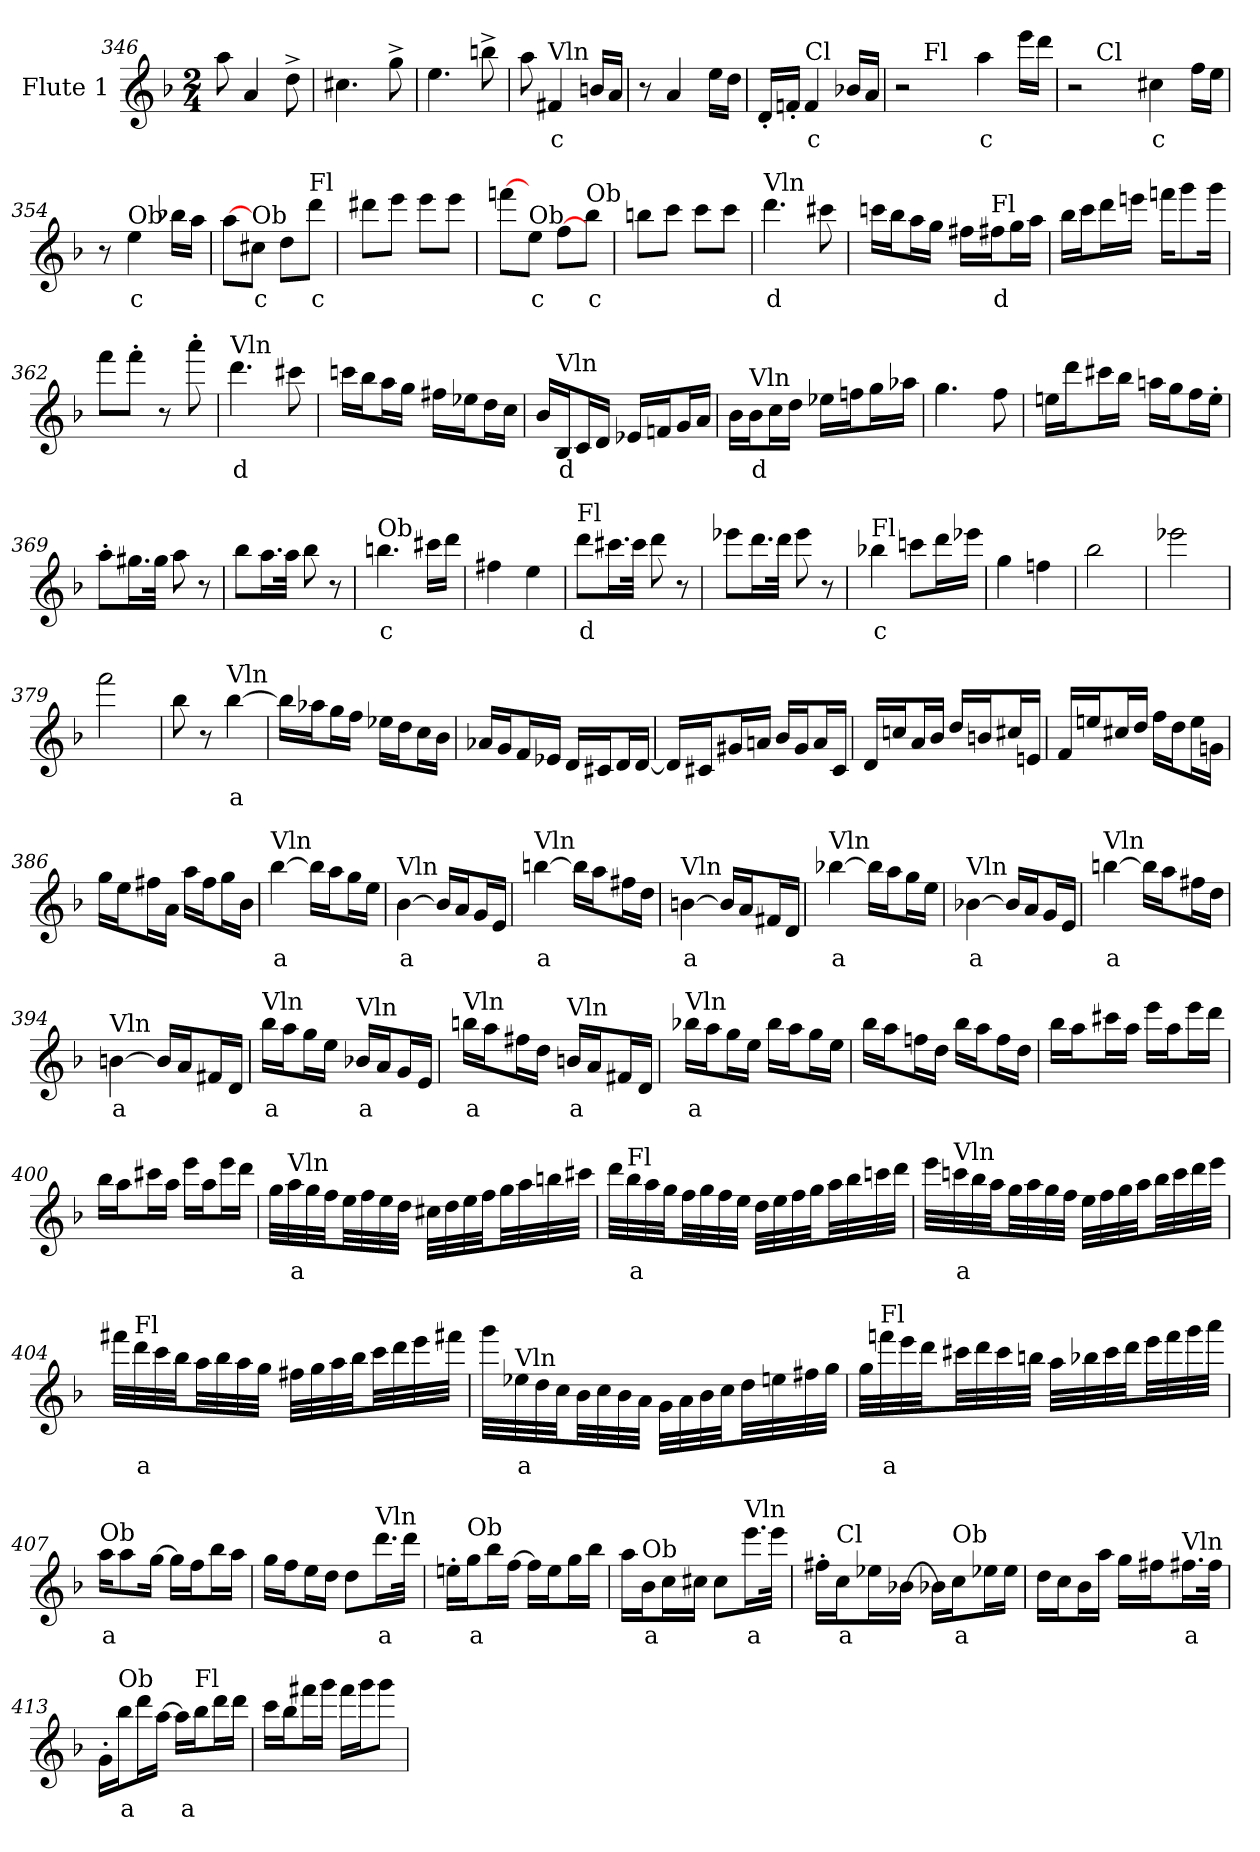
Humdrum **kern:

**kern	**text
*part1	*part1
*staff1	*staff1
*I"Flute 1	*
*I'Fl 1	*
!!LO:PB:g=z
*clefG2	*
*k[b-]	*
*M2/4	*
=346	=346
8aa	.
4a	.
8dd^	.
=347	=347
4.cc#X	.
8gg^	.
=348	=348
4.ee	.
8bbn^	.
=349	=349
8aa	.
!LO:TX:a:t=Vln	!
!	!LO:LY:b:color=#FF0000
4f#X	c
16bn/LL	.
16a/JJ	.
=350	=350
8r	.
4a	.
16ee\LL	.
16dd\JJ	.
=351	=351
16d'/LL	.
16fn'/JJ	.
!LO:TX:a:t=Cl	!
!	!LO:LY:b:color=#FF0000
4f	c
16b-X/LL	.
16a/JJ	.
=352	=352
*^	*
2r	8ryy	.
!	!LO:TX:a:t=Fl	!
.	2.ryy	.
!	!	!LO:LY:b:color=#FF0000
4aa	.	c
16eee\LL	.	.
16ddd\JJ	.	.
!!LO:PB:g=z	!!
=353	=353	=353
2r	8ryy	.
!	!LO:TX:a:t=Cl	!
.	2.ryy	.
!	!	!LO:LY:b:color=#FF0000
4cc#X	.	c
16ff\LL	.	.
16ee\JJ	.	.
*v	*v	*
=354	=354
8r	.
!LO:TX:a:t=Ob	!
!	!LO:LY:b:color=#FF0000
4ee	c
16bb-X\LL	.
16aa\JJ	.
=355	=355
[8aa\L	.
!LO:TX:a:t=Ob	!
!	!LO:LY:b:color=#FF0000
8cc#X\J	c
8dd\L	.
!LO:TX:a:t=Fl	!
!	!LO:LY:b:color=#FF0000
8ddd\J	c
=356	=356
8ddd#X\L	.
8eee\J	.
8eee\L	.
8eee\J	.
=357	=357
[8fffn\L	.
!LO:TX:a:t=Ob	!
!	!LO:LY:b:color=#FF0000
8ee\J	c
[8ff\L	.
!LO:TX:a:t=Ob	!
!	!LO:LY:b:color=#FF0000
8bb-\J	c
=358	=358
8bbn\L	.
8ccc\J	.
8ccc\L	.
8ccc\J	.
=359	=359
!LO:TX:a:t=Vln	!
!	!LO:LY:b:color=#FF0000
4.ddd	d
8ccc#X	.
!!LO:PB:g=z
=360	=360
16cccn\LL	.
16bb-\J	.
16aa\L	.
16gg\JJ	.
16ff#X\LL	.
!LO:TX:a:t=Fl	!
!	!LO:LY:b:color=#FF0000
16ff#X\J	d
16gg\L	.
16aa\JJ	.
=361	=361
16bb-\LL	.
16ccc\J	.
16ddd\L	.
16eeen\JJ	.
16fffn\KL	.
8ggg\	.
16ggg\Jk	.
=362	=362
8fff\L	.
8fff'\J	.
8r	.
8aaa'	.
=363	=363
!LO:TX:a:t=Vln	!
!	!LO:LY:b:color=#FF0000
4.ddd	d
8ccc#X	.
=364	=364
16cccn\LL	.
16bb-\J	.
16aa\L	.
16gg\JJ	.
16ff#X\LL	.
16ee-X\J	.
16dd\L	.
16cc\JJ	.
=365	=365
16b-/LL	.
!LO:TX:a:t=Vln	!
!	!LO:LY:b:color=#FF0000
16B-/J	d
16c/L	.
16d/JJ	.
16e-X/LL	.
16fn/J	.
16g/L	.
16a/JJ	.
!!LO:PB:g=z
=366	=366
16b-\LL	.
!LO:TX:a:t=Vln	!
!	!LO:LY:b:color=#FF0000
16b-\J	d
16cc\L	.
16dd\JJ	.
16ee-X\LL	.
16ffn\J	.
16gg\L	.
16aa-X\JJ	.
=367	=367
4.gg	.
8ff	.
=368	=368
16een\LL	.
16ddd\J	.
16ccc#X\L	.
16bb-\JJ	.
16aan\LL	.
16gg\J	.
16ff\L	.
16ee'\JJ	.
=369	=369
8aa'\L	.
16.gg#X\L	.
32gg#\JJk	.
8aa\	.
8r	.
=370	=370
8bb-\L	.
16.aa\L	.
32aa\JJk	.
8bb-	.
8r	.
=371	=371
!LO:TX:a:t=Ob	!
!	!LO:LY:b:color=#FF0000
4.bbn	c
16ccc#X\LL	.
16ddd\JJ	.
=372	=372
4ff#X	.
4ee	.
=373	=373
!LO:TX:a:t=Fl	!
!	!LO:LY:b:color=#FF0000
8ddd\L	d
16.ccc#X\L	.
32ccc#\JJk	.
8ddd	.
8r	.
!!LO:PB:g=z
=374	=374
8eee-X\L	.
16.ddd\L	.
32ddd\JJk	.
8eee-	.
8r	.
=375	=375
!LO:TX:a:t=Fl	!
!	!LO:LY:b:color=#FF0000
4bb-X	c
8cccn\L	.
16ddd\L	.
16eee-X\JJ	.
=376	=376
4gg	.
4ffn	.
=377	=377
2bb-	.
=378	=378
2eee-X	.
=379	=379
2fff	.
=380	=380
8bb-	.
8r	.
!LO:TX:a:t=Vln	!
!	!LO:LY:b:color=#FF0000
[4bb-\	a
=381	=381
16bb-\LL]	.
16aa-X\J	.
16gg\L	.
16ff\JJ	.
16ee-X\LL	.
16dd\J	.
16cc\L	.
16b-\JJ	.
!!LO:PB:g=z
=382	=382
16a-X/LL	.
16g/J	.
16f/L	.
16e-X/JJ	.
16d/LL	.
16c#X/J	.
16d/L	.
[16d/JJ	.
=383	=383
16d/LL]	.
16c#X/J	.
16g#X/L	.
16an/JJ	.
16b-/LL	.
16g#/J	.
16a/L	.
16c#/JJ	.
=384	=384
16d/LL	.
16ccn/J	.
16a/L	.
16b-/JJ	.
16dd/LL	.
16bn/J	.
16cc#X/L	.
16en/JJ	.
=385	=385
16f/LL	.
16een/J	.
16cc#X/L	.
16dd/JJ	.
16ff\LL	.
16dd\J	.
16ee\L	.
16gn\JJ	.
=386	=386
16gg\LL	.
16ee\J	.
16ff#X\L	.
16a\JJ	.
16aa\LL	.
16ff#\J	.
16gg\L	.
16b-\JJ	.
=387	=387
!LO:TX:a:t=Vln	!
!	!LO:LY:b:color=#FF0000
[4bb-	a
16bb-\LL]	.
16aa\J	.
16gg\L	.
16ee\JJ	.
=388	=388
!LO:TX:a:t=Vln	!
!	!LO:LY:b:color=#FF0000
[4b-	a
16b-/LL]	.
16a/J	.
16g/L	.
16e/JJ	.
!!LO:PB:g=z
=389	=389
!LO:TX:a:t=Vln	!
!	!LO:LY:b:color=#FF0000
[4bbn	a
16bb\LL]	.
16aa\J	.
16ff#X\L	.
16dd\JJ	.
=390	=390
!LO:TX:a:t=Vln	!
!	!LO:LY:b:color=#FF0000
[4bn	a
16b/LL]	.
16a/J	.
16f#X/L	.
16d/JJ	.
=391	=391
!LO:TX:a:t=Vln	!
!	!LO:LY:b:color=#FF0000
[4bb-X	a
16bb-\LL]	.
16aa\J	.
16gg\L	.
16ee\JJ	.
=392	=392
!LO:TX:a:t=Vln	!
!	!LO:LY:b:color=#FF0000
[4b-X	a
16b-/LL]	.
16a/J	.
16g/L	.
16e/JJ	.
=393	=393
!LO:TX:a:t=Vln	!
!	!LO:LY:b:color=#FF0000
[4bbn	a
16bb\LL]	.
16aa\J	.
16ff#X\L	.
16dd\JJ	.
=394	=394
!LO:TX:a:t=Vln	!
!	!LO:LY:b:color=#FF0000
[4bn	a
16b/LL]	.
16a/J	.
16f#X/L	.
16d/JJ	.
=395	=395
!LO:TX:a:t=Vln	!
!	!LO:LY:b:color=#FF0000
16bb-\LL	a
16aa\J	.
16gg\L	.
16ee\JJ	.
!LO:TX:a:t=Vln	!
!	!LO:LY:b:color=#FF0000
16b-X/LL	a
16a/J	.
16g/L	.
16e/JJ	.
!!LO:PB:g=z
=396	=396
!LO:TX:a:t=Vln	!
!	!LO:LY:b:color=#FF0000
16bbn\LL	a
16aa\J	.
16ff#X\L	.
16dd\JJ	.
!LO:TX:a:t=Vln	!
!	!LO:LY:b:color=#FF0000
16bn/LL	a
16a/J	.
16f#X/L	.
16d/JJ	.
=397	=397
!LO:TX:a:t=Vln	!
!	!LO:LY:b:color=#FF0000
16bb-X\LL	a
16aa\J	.
16gg\L	.
16ee\JJ	.
16bb-\LL	.
16aa\J	.
16gg\L	.
16ee\JJ	.
=398	=398
16bb-\LL	.
16aa\J	.
16ffn\L	.
16dd\JJ	.
16bb-\LL	.
16aa\J	.
16ff\L	.
16dd\JJ	.
=399	=399
16bb-\LL	.
16aa\J	.
16ccc#X\L	.
16aa\JJ	.
16eee\LL	.
16aa\J	.
16eee\L	.
16ddd\JJ	.
=400	=400
16bb-\LL	.
16aa\J	.
16ccc#X\L	.
16aa\JJ	.
16eee\LL	.
16aa\J	.
16eee\L	.
16ddd\JJ	.
!!LO:PB:g=z
=401	=401
32gg\LLL	.
!LO:TX:a:t=Vln	!
!	!LO:LY:b:color=#FF0000
32aa\	a
32gg\	.
32ff\JJ	.
32ee\LL	.
32ff\	.
32ee\	.
32dd\JJJ	.
32cc#X\LLL	.
32dd\	.
32ee\	.
32ff\JJ	.
32gg\LL	.
32aa\	.
32bbn\	.
32ccc#X\JJJ	.
=402	=402
32ddd\LLL	.
!LO:TX:a:t=Fl	!
!	!LO:LY:b:color=#FF0000
32bb-\	a
32aa\	.
32gg\JJ	.
32ff\LL	.
32gg\	.
32ff\	.
32ee\JJJ	.
32dd\LLL	.
32ee\	.
32ff\	.
32gg\JJ	.
32aa\LL	.
32bb-\	.
32cccn\	.
32ddd\JJJ	.
=403	=403
32eee\LLL	.
!LO:TX:a:t=Vln	!
!	!LO:LY:b:color=#FF0000
32cccn\	a
32bb-\	.
32aa\JJ	.
32gg\LL	.
32aa\	.
32gg\	.
32ff\JJJ	.
32ee\LLL	.
32ff\	.
32gg\	.
32aa\JJ	.
32bb-\LL	.
32ccc\	.
32ddd\	.
32eee\JJJ	.
=404	=404
32fff#X\LLL	.
!LO:TX:a:t=Fl	!
!	!LO:LY:b:color=#FF0000
32ddd\	a
32ccc\	.
32bb-\JJ	.
32aa\LL	.
32bb-\	.
32aa\	.
32gg\JJJ	.
32ff#X\LLL	.
32gg\	.
32aa\	.
32bb-\JJ	.
32ccc\LL	.
32ddd\	.
32eee\	.
32fff#X\JJJ	.
!!LO:PB:g=z
=405	=405
32ggg\LLL	.
!LO:TX:a:t=Vln	!
!	!LO:LY:b:color=#FF0000
32ee-X\	a
32dd\	.
32cc\JJ	.
32b-\LL	.
32cc\	.
32b-\	.
32a\JJJ	.
32g\LLL	.
32a\	.
32b-\	.
32cc\JJ	.
32dd\LL	.
32een\	.
32ff#X\	.
32gg\JJJ	.
=406	=406
32gg\LLL	.
!LO:TX:a:t=Fl	!
!	!LO:LY:b:color=#FF0000
32fffn\	a
32eee\	.
32ddd\JJ	.
32ccc#X\LL	.
32ddd\	.
32ccc#\	.
32bbn\JJJ	.
32aa\LLL	.
32bb-X\	.
32ccc#\	.
32ddd\JJ	.
32eee\LL	.
32fff\	.
32ggg\	.
32aaa\JJJ	.
=407	=407
!LO:TX:a:t=Ob	!
!	!LO:LY:b:color=#FF0000
16aa\KL	a
8aa\	.
[16gg\Jk	.
16gg\LL]	.
16ff\J	.
16bb-\L	.
16aa\JJ	.
=408	=408
16gg\LL	.
16ff\J	.
16ee\L	.
16dd\JJ	.
8dd\L	.
!LO:TX:a:t=Vln	!
!	!LO:LY:b:color=#FF0000
16.ddd\L	a
32ddd\JJk	.
=409	=409
16een'\LL	.
!LO:TX:a:t=Ob	!
!	!LO:LY:b:color=#FF0000
16gg\J	a
16bb-\L	.
[16ff\JJ	.
16ff\LL]	.
16ee\J	.
16gg\L	.
16bb-\JJ	.
!!LO:PB:g=z
=410	=410
16aa\LL	.
!LO:TX:a:t=Ob	!
!	!LO:LY:b:color=#FF0000
16b-\J	a
16cc\L	.
16cc#X\JJ	.
8cc#\L	.
!LO:TX:a:t=Vln	!
!	!LO:LY:b:color=#FF0000
16.eee\L	a
32eee\JJk	.
=411	=411
16ff#X'\LL	.
!LO:TX:a:t=Cl	!
!	!LO:LY:b:color=#FF0000
16cc\J	a
16ee-X\L	.
[16b-X\JJ	.
16b-X\LL]	.
!LO:TX:a:t=Ob	!
!	!LO:LY:b:color=#FF0000
16cc\J	a
16ee-X\L	.
16ee-\JJ	.
=412	=412
16dd\LL	.
16cc\J	.
16b-\L	.
16aa\JJ	.
16gg\LL	.
16ff#X\J	.
!LO:TX:a:t=Vln	!
!	!LO:LY:b:color=#FF0000
16.ff#X\L	a
32ff#\JJk	.
=413	=413
16g'\LL	.
!LO:TX:a:t=Ob	!
!	!LO:LY:b:color=#FF0000
16bb-\J	a
16ddd\L	.
[16aa\JJ	.
16aa\LL]	.
!LO:TX:a:t=Fl	!
!	!LO:LY:b:color=#FF0000
16bb-\J	a
16ddd\L	.
16ddd\JJ	.
=414	=414
16ccc\LL	.
16bb-\J	.
16fff#X\L	.
16ggg\JJ	.
16fff#\LL	.
16ggg\J	.
8ggg\J	.
=	=
*-	*-
